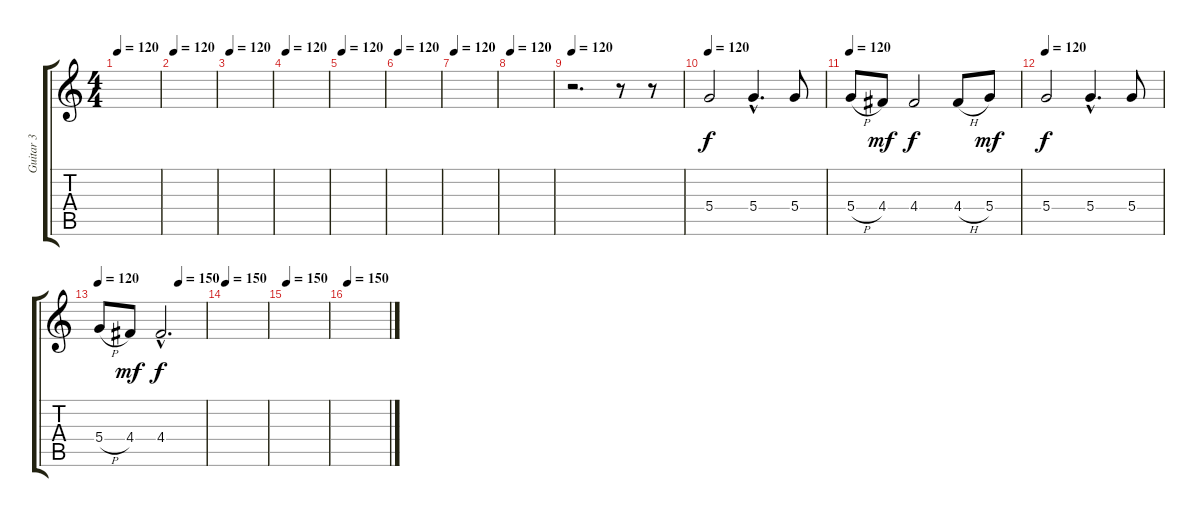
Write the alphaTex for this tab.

\track ("Guitar 3" "Guitar 3") {instrument acousticguitarsteel}
\staff {score tabs}
\tuning (E4 B3 G3 D3 A2 E2) {hide}
\ts (4 4)
\tempo 120
\clef g2
\ks c
|
\tempo 120
|
\tempo 120
|
\tempo 120
|
\tempo 120
|
\tempo 120
|
\tempo 120
|
\tempo 120
|
\tempo 120
r.2{d} r.8 r.8 |
\tempo 120
5.4.2 5.4{hac}.4{d} 5.4.8 |
\tempo 120
5.4{h}.8 4.4.8{dy mf} 4.4.2{dy f} 4.4{h}.8 5.4.8{dy mf} |
\tempo 120
5.4.2{dy f} 5.4{hac}.4{d} 5.4.8 |
\tempo 120
\tempo (150 0.75)
5.4{h}.8 4.4.8{dy mf} 4.4{hac}.2{d dy f} |
\tempo 150
|
\tempo 150
|
\tempo 150
